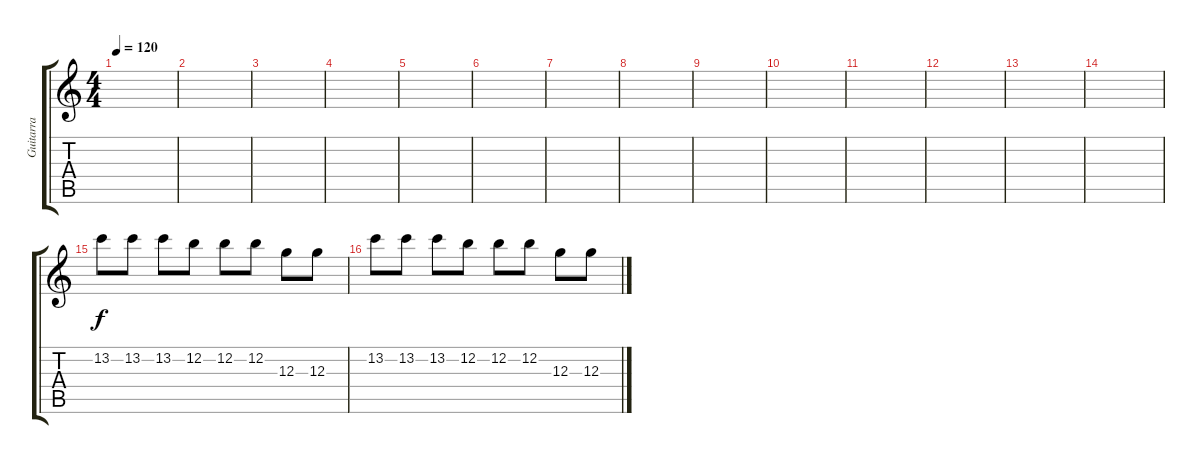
\track ("Guitarra" "Guitarra") {instrument distortionguitar}
\staff {score tabs}
\tuning (E4 B3 G3 D3 A2 E2) {hide}
\ts (4 4)
\tempo 120
\clef g2
\ks c
|
|
|
|
|
|
|
|
|
|
|
|
|
|
13.2.8 13.2.8 13.2.8 12.2.8 12.2.8 12.2.8 12.3.8 12.3.8 |
13.2.8 13.2.8 13.2.8 12.2.8 12.2.8 12.2.8 12.3.8 12.3.8
